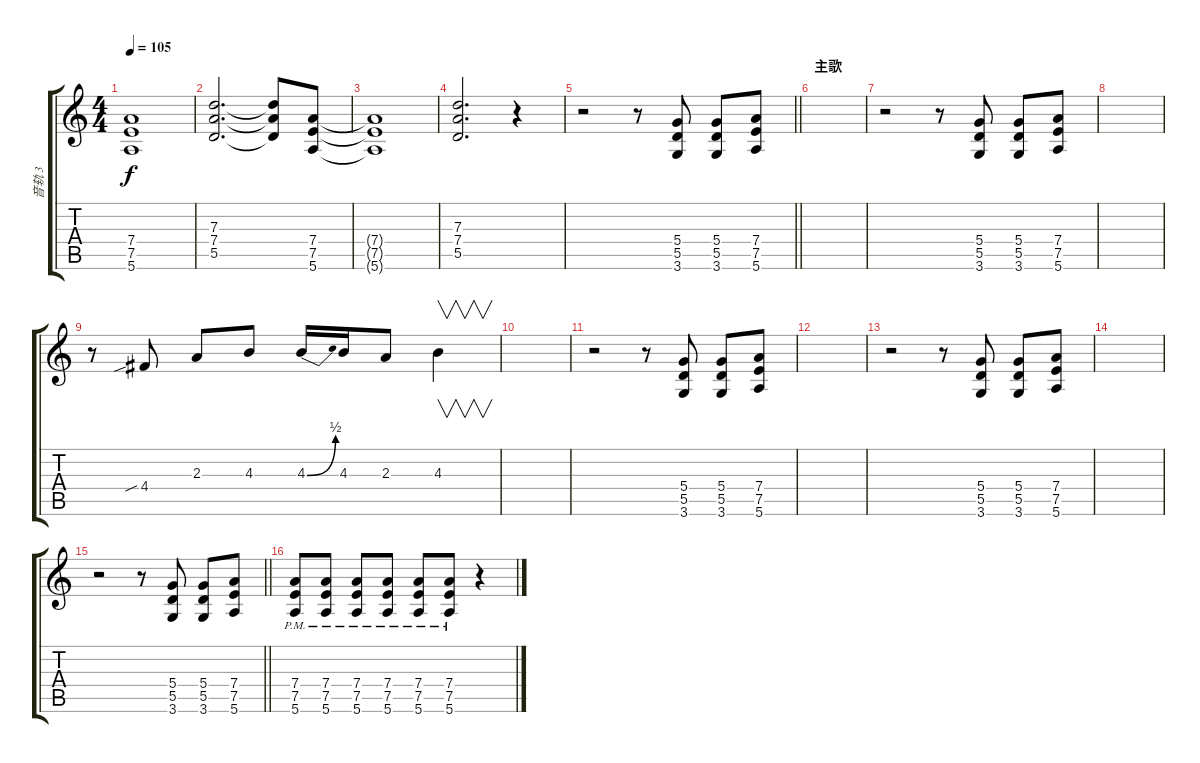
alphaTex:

\track ("音轨 3" "音轨 3") {instrument overdrivenguitar}
\staff {score tabs}
\tuning (E4 B3 G3 D3 A2 E2) {hide}
\ts (4 4)
\tempo 105
\clef g2
\ks c
(7.4{t} 7.5{t} 5.6{t}).1{dy f} |
(7.3 7.4 5.5).2{d} (7.3{t} 7.4{t} 5.5{t}).8 (7.4 7.5 5.6).8 |
(7.4{t} 7.5{t} 5.6{t}).1 |
(7.3 7.4 5.5).2{d} r.4 |
\barLineRight lightlight
r.2 r.8 (5.4 5.5 3.6).8 (5.4 5.5 3.6).8 (7.4 7.5 5.6).8 |
\section ("" "主歌")
|
r.2 r.8 (5.4 5.5 3.6).8 (5.4 5.5 3.6).8 (7.4 7.5 5.6).8 |
|
r.8 4.4{sib}.8 2.3.8 4.3.8 4.3{be (bend 0 0 60 2)}.16 4.3.16 2.3.8 4.3.4{v} |
|
r.2 r.8 (5.4 5.5 3.6).8 (5.4 5.5 3.6).8 (7.4 7.5 5.6).8 |
|
r.2 r.8 (5.4 5.5 3.6).8 (5.4 5.5 3.6).8 (7.4 7.5 5.6).8 |
|
\barLineRight lightlight
r.2 r.8 (5.4 5.5 3.6).8 (5.4 5.5 3.6).8 (7.4 7.5 5.6).8 |
(7.4{pm} 7.5{pm} 5.6{pm}).8 (7.4{pm} 7.5{pm} 5.6{pm}).8 (7.4{pm} 7.5{pm} 5.6{pm}).8 (7.4{pm} 7.5{pm} 5.6{pm}).8 (7.4{pm} 7.5{pm} 5.6{pm}).8 (7.4{pm} 7.5{pm} 5.6{pm}).8 r.4
